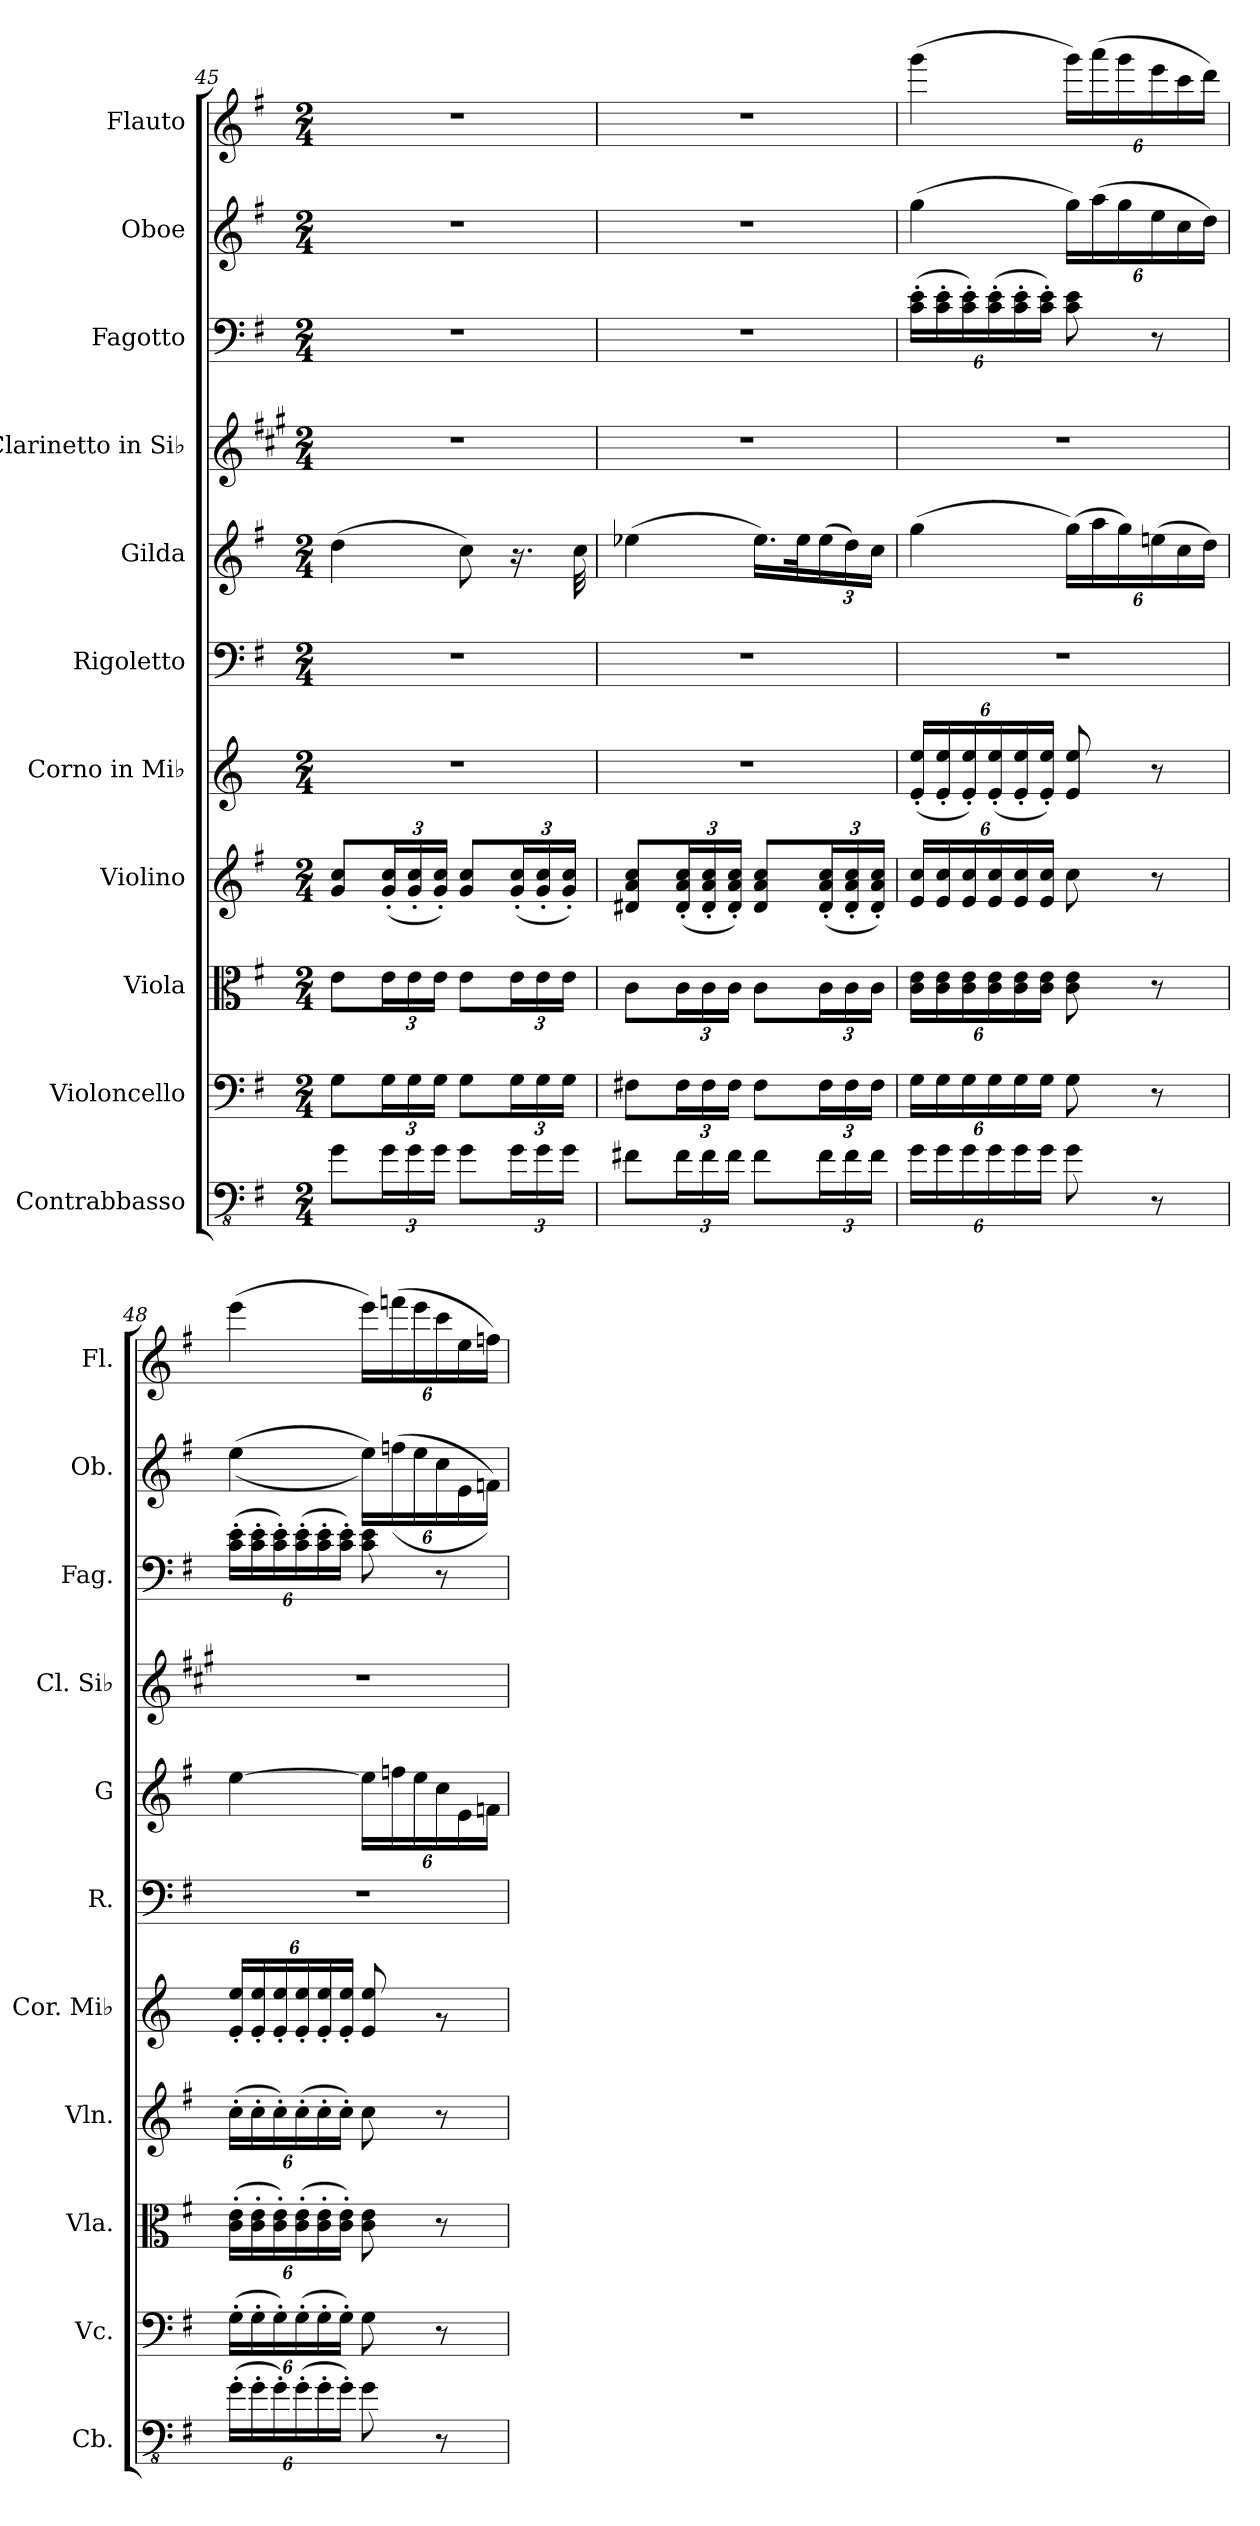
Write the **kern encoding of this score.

**kern	**kern	**kern	**kern	**kern	**kern	**kern	**kern	**kern	**kern	**kern
*part11	*part10	*part9	*part8	*part7	*part6	*part5	*part4	*part3	*part2	*part1
*staff11	*staff10	*staff9	*staff8	*staff7	*staff6	*staff5	*staff4	*staff3	*staff2	*staff1
*I"Contrabbasso	*I"Violoncello	*I"Viola	*I"Violino	*I"Corno in Mi♭	*I"Rigoletto	*I"Gilda	*I"Clarinetto in Si♭	*I"Fagotto	*I"Oboe	*I"Flauto
*I'Cb.	*I'Vc.	*I'Vla.	*I'Vln.	*I'Cor. Mi♭	*I'R.	*I'G	*I'Cl. Si♭	*I'Fag.	*I'Ob.	*I'Fl.
!!LO:PB:g=z
*clefFv4	*clefF4	*clefC3	*clefG2	*clefG2	*clefF4	*clefG2	*clefG2	*clefF4	*clefG2	*clefG2
*ITrd7c12	*	*	*	*ITrd5c9	*	*	*ITrd1c2	*	*	*
*k[f#]	*k[f#]	*k[f#]	*k[f#]	*k[b-e-a-]	*k[f#]	*k[f#]	*k[f#]	*k[f#]	*k[f#]	*k[f#]
*M2/4	*M2/4	*M2/4	*M2/4	*M2/4	*M2/4	*M2/4	*M2/4	*M2/4	*M2/4	*M2/4
=45	=45	=45	=45	=45	=45	=45	=45	=45	=45	=45
8GG\L	8G\L	8e\L	8g/ 8cc/L	2r	2r	(>4dd\	2r	2r	2r	2r
*Xbrackettup	*Xbrackettup	*Xbrackettup	*Xbrackettup	*	*	*	*	*	*	*
24GG\L	24G\L	24e\L	(<24g/' 24cc/'L	.	.	.	.	.	.	.
24GG\	24G\	24e\	24g/' 24cc/'	.	.	.	.	.	.	.
24GG\JJ	24G\JJ	24e\JJ	24g/' 24cc/'JJ)	.	.	.	.	.	.	.
8GG\L	8G\L	8e\L	8g/ 8cc/L	.	.	8cc\)	.	.	.	.
24GG\L	24G\L	24e\L	(<24g/' 24cc/'L	.	.	16.r	.	.	.	.
24GG\	24G\	24e\	24g/' 24cc/'	.	.	.	.	.	.	.
24GG\JJ	24G\JJ	24e\JJ	24g/' 24cc/'JJ)	.	.	.	.	.	.	.
.	.	.	.	.	.	32cc\	.	.	.	.
=46	=46	=46	=46	=46	=46	=46	=46	=46	=46	=46
8FF#X\L	8F#X\L	8c\L	8d#X/ 8a/ 8cc/L	2r	2r	(>4ee-X\	2r	2r	2r	2r
24FF#\L	24F#\L	24c\L	(<24d#/' 24a/' 24cc/'L	.	.	.	.	.	.	.
24FF#\	24F#\	24c\	24d#/' 24a/' 24cc/'	.	.	.	.	.	.	.
24FF#\JJ	24F#\JJ	24c\JJ	24d#/' 24a/' 24cc/'JJ)	.	.	.	.	.	.	.
8FF#\L	8F#\L	8c\L	8d#/ 8a/ 8cc/L	.	.	16.ee-\LL)	.	.	.	.
.	.	.	.	.	.	32ee-\K	.	.	.	.
*	*	*	*	*	*	*Xbrackettup	*	*	*	*
24FF#\L	24F#\L	24c\L	(<24d#/' 24a/' 24cc/'L	.	.	(>24ee-\	.	.	.	.
24FF#\	24F#\	24c\	24d#/' 24a/' 24cc/'	.	.	24dd\)	.	.	.	.
24FF#\JJ	24F#\JJ	24c\JJ	24d#/' 24a/' 24cc/'JJ)	.	.	24cc\JJ	.	.	.	.
=47	=47	=47	=47	=47	=47	=47	=47	=47	=47	=47
*	*	*	*	*Xbrackettup	*	*	*	*Xbrackettup	*	*
24GG\LL	24G\LL	24c\ 24e\LL	24e/ 24cc/LL	(<24G/' 24g/'LL	2r	(>4gg\	2r	(>24c\' 24e\'LL	(>4gg\	(>4ggg\
24GG\	24G\	24c\ 24e\	24e/ 24cc/	24G/' 24g/'	.	.	.	24c\' 24e\'	.	.
24GG\	24G\	24c\ 24e\	24e/ 24cc/	24G/' 24g/')	.	.	.	24c\' 24e\')	.	.
24GG\	24G\	24c\ 24e\	24e/ 24cc/	(<24G/' 24g/'	.	.	.	(>24c\' 24e\'	.	.
24GG\	24G\	24c\ 24e\	24e/ 24cc/	24G/' 24g/'	.	.	.	24c\' 24e\'	.	.
24GG\JJ	24G\JJ	24c\ 24e\JJ	24e/ 24cc/JJ	24G/' 24g/'JJ)	.	.	.	24c\' 24e\'JJ)	.	.
*	*	*	*	*	*	*	*	*	*Xbrackettup	*Xbrackettup
8GG\	8G\	8c\ 8e\	8cc\	8G/ 8g/	.	(>24gg\LL)	.	8c\ 8e\	24gg\LL)	24ggg\LL)
.	.	.	.	.	.	24aa\	.	.	(>24aa\	(>24aaa\
.	.	.	.	.	.	24gg\)	.	.	24gg\	24ggg\
8r	8r	8r	8r	8r	.	(>24een\	.	8r	24ee\	24eee\
.	.	.	.	.	.	24cc\	.	.	24cc\	24ccc\
.	.	.	.	.	.	24dd\JJ)	.	.	24dd\JJ)	24ddd\JJ)
!!LO:PB:g=z
=48	=48	=48	=48	=48	=48	=48	=48	=48	=48	=48
(>24GG'\LL	(>24G'\LL	(>24c\' 24e\'LL	(>24cc'\LL	24G/' 24g/'LL	2r	[4ee\	2r	(>24c\' 24e\'LL	(>(>4ee\	(>4eee\
24GG'\	24G'\	24c\' 24e\'	24cc'\	24G/' 24g/'	.	.	.	24c\' 24e\'	.	.
24GG'\)	24G'\)	24c\' 24e\')	24cc'\)	24G/' 24g/'	.	.	.	24c\' 24e\')	.	.
(>24GG'\	(>24G'\	(>24c\' 24e\'	(>24cc'\	24G/' 24g/'	.	.	.	(>24c\' 24e\'	.	.
24GG'\	24G'\	24c\' 24e\'	24cc'\	24G/' 24g/'	.	.	.	24c\' 24e\'	.	.
24GG'\JJ)	24G'\JJ)	24c\' 24e\'JJ)	24cc'\JJ)	24G/' 24g/'JJ	.	.	.	24c\' 24e\'JJ)	.	.
8GG\	8G\	8c\ 8e\	8cc\	8G/ 8g/	.	24ee\LL]	.	8c\ 8e\	24ee\LL))	24eee\LL)
.	.	.	.	.	.	24ffn\	.	.	(>(>24ffn\	(>24fffn\
.	.	.	.	.	.	24ee\	.	.	24ee\	24eee\
8r	8r	8r	8r	8rg	.	24cc\	.	8r	24cc\	24ccc\
.	.	.	.	.	.	24e\	.	.	24e\	24ee\
.	.	.	.	.	.	24fn\JJ	.	.	24fn\JJ))	24ffn\JJ)
=	=	=	=	=	=	=	=	=	=	=
*-	*-	*-	*-	*-	*-	*-	*-	*-	*-	*-
